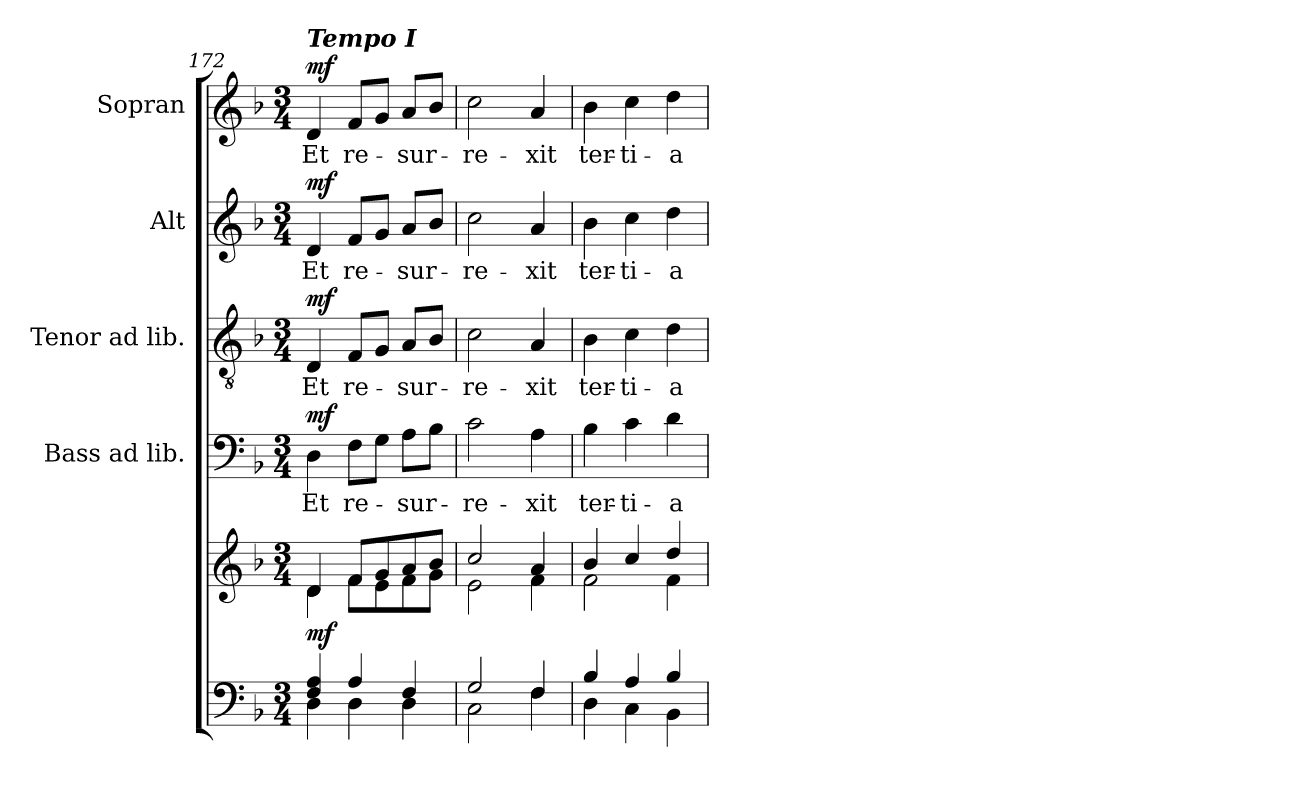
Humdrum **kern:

**kern	**kern	**dynam	**kern	**text	**dynam	**kern	**text	**dynam	**kern	**text	**dynam	**kern	**text	**dynam
*part5	*part5	*part5	*part4	*part4	*part4	*part3	*part3	*part3	*part2	*part2	*part2	*part1	*part1	*part1
*staff6	*staff5	*staff5/6	*staff4	*staff4	*staff4	*staff3	*staff3	*staff3	*staff2	*staff2	*staff2	*staff1	*staff1	*staff1
*	*	*	*I"Bass ad lib.	*	*	*I"Tenor ad lib.	*	*	*I"Alt	*	*	*I"Sopran	*	*
*	*	*	*I'B.	*	*	*I'T.	*	*	*I'A.	*	*	*I'S.	*	*
*clefF4	*clefG2	*	*clefF4	*	*	*clefGv2	*	*	*clefG2	*	*	*clefG2	*	*
*k[b-]	*k[b-]	*	*k[b-]	*	*	*k[b-]	*	*	*k[b-]	*	*	*k[b-]	*	*
*F:	*F:	*	*F:	*	*	*F:	*	*	*F:	*	*	*F:	*	*
*M3/4	*M3/4	*	*M3/4	*	*	*M3/4	*	*	*M3/4	*	*	*M3/4	*	*
=172	=172	=172	=172	=172	=172	=172	=172	=172	=172	=172	=172	=172	=172	=172
*^	*^	*	*	*	*	*	*	*	*	*	*	*	*	*
!	!	!	!	!	!	!	!	!	!	!	!	!	!	!LO:TX:a:Bi:t=Tempo I	!	!
!	!	!	!	!LO:DY:b	!	!LO:LY:b	!LO:DY:a	!	!LO:LY:b	!LO:DY:a	!	!LO:LY:b	!LO:DY:a	!	!LO:LY:b	!LO:DY:a
4F/ 4A/	4D\	4d/	4d\	mf	4D\	Et	mf	4D/	Et	mf	4d/	Et	mf	4d/	Et	mf
!	!	!	!	!	!	!LO:LY:b	!	!	!LO:LY:b	!	!	!LO:LY:b	!	!	!LO:LY:b	!
4A/	4D\	8f/L	8f\L	.	8F\L	re-	.	8F/L	re-	.	8f/L	re-	.	8f/L	re-	.
.	.	8g/	8e\	.	8G\J	.	.	8G/J	.	.	8g/J	.	.	8g/J	.	.
!	!	!	!	!	!	!LO:LY:b	!	!	!LO:LY:b	!	!	!LO:LY:b	!	!	!LO:LY:b	!
4F/	4D\	8a/	8f\	.	8A\L	-sur-	.	8A/L	-sur-	.	8a/L	-sur-	.	8a/L	-sur-	.
.	.	8b-/J	8g\J	.	8B-\J	.	.	8B-/J	.	.	8b-/J	.	.	8b-/J	.	.
=173	=173	=173	=173	=173	=173	=173	=173	=173	=173	=173	=173	=173	=173	=173	=173	=173
!	!	!	!	!	!	!LO:LY:b	!	!	!LO:LY:b	!	!	!LO:LY:b	!	!	!LO:LY:b	!
2G/	2C\	2cc/	2e\	.	2c\	-re-	.	2c\	-re-	.	2cc\	-re-	.	2cc\	-re-	.
!	!	!	!	!	!	!LO:LY:b	!	!	!LO:LY:b	!	!	!LO:LY:b	!	!	!LO:LY:b	!
4F/	4F\	4a/	4f\	.	4A\	-xit	.	4A/	-xit	.	4a/	-xit	.	4a/	-xit	.
=174	=174	=174	=174	=174	=174	=174	=174	=174	=174	=174	=174	=174	=174	=174	=174	=174
!	!	!	!	!	!	!LO:LY:b	!	!	!LO:LY:b	!	!	!LO:LY:b	!	!	!LO:LY:b	!
4B-/	4D\	4b-/	2f\	.	4B-\	ter-	.	4B-\	ter-	.	4b-\	ter-	.	4b-\	ter-	.
!	!	!	!	!	!	!LO:LY:b	!	!	!LO:LY:b	!	!	!LO:LY:b	!	!	!LO:LY:b	!
4A/	4C\	4cc/	.	.	4c\	-ti-	.	4c\	-ti-	.	4cc\	-ti-	.	4cc\	-ti-	.
!	!	!	!	!	!	!LO:LY:b	!	!	!LO:LY:b	!	!	!LO:LY:b	!	!	!LO:LY:b	!
4B-/	4BB-\	4dd/	4f\	.	4d\	-a	.	4d\	-a	.	4dd\	-a	.	4dd\	-a	.
*v	*v	*	*	*	*	*	*	*	*	*	*	*	*	*	*	*
*	*v	*v	*	*	*	*	*	*	*	*	*	*	*	*	*
=	=	=	=	=	=	=	=	=	=	=	=	=	=	=
*-	*-	*-	*-	*-	*-	*-	*-	*-	*-	*-	*-	*-	*-	*-
